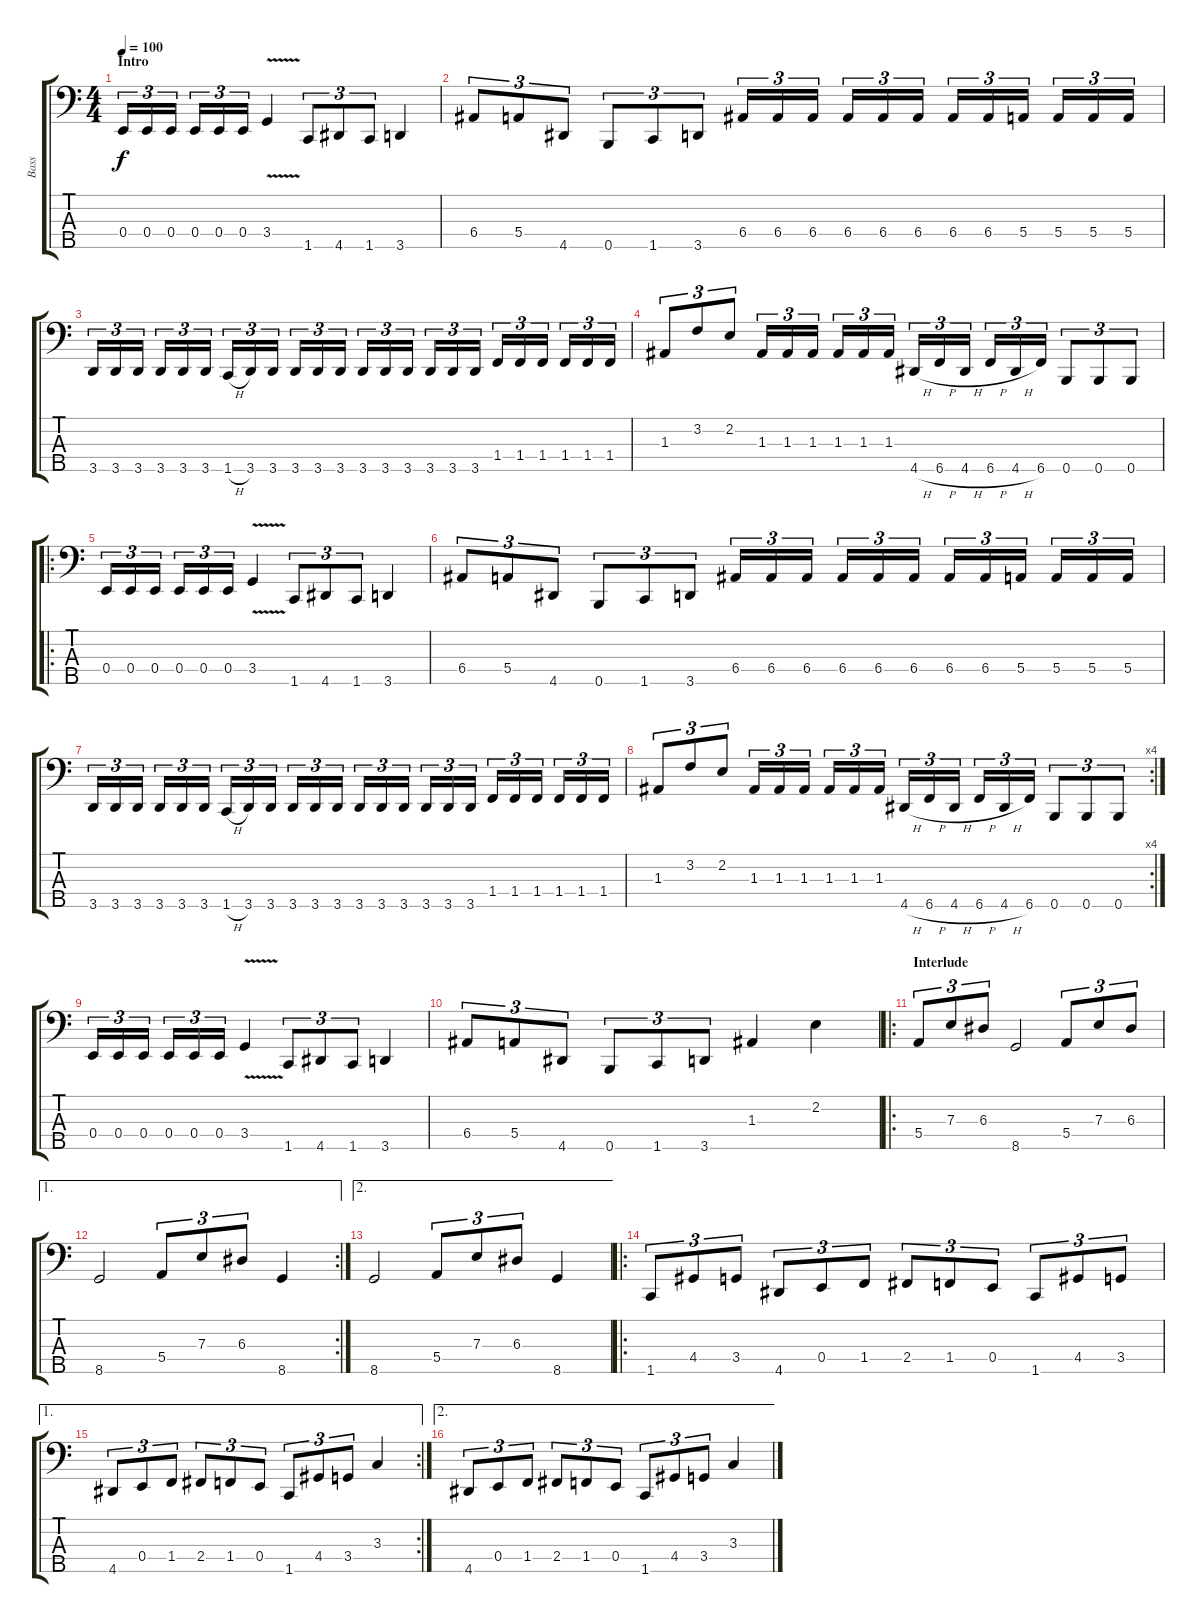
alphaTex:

\track ("Bass" "Bass") {instrument electricbassfinger}
\staff {score tabs}
\tuning (G2 D2 A1 E1 B0) {hide}
\ts (4 4)
\section ("" "Intro")
\tempo 100
\clef f4
\ks c
0.4.16{tu (3 2) dy f instrument electricbassfinger} 0.4.16{tu (3 2)} 0.4.16{tu (3 2)} 0.4.16{tu (3 2)} 0.4.16{tu (3 2)} 0.4.16{tu (3 2)} 3.4{v}.4 1.5.8{tu (3 2)} 4.5.8{tu (3 2)} 1.5.8{tu (3 2)} 3.5.4 |
6.4.8{tu (3 2)} 5.4.8{tu (3 2)} 4.5.8{tu (3 2)} 0.5.8{tu (3 2)} 1.5.8{tu (3 2)} 3.5.8{tu (3 2)} 6.4.16{tu (3 2)} 6.4.16{tu (3 2)} 6.4.16{tu (3 2)} 6.4.16{tu (3 2)} 6.4.16{tu (3 2)} 6.4.16{tu (3 2)} 6.4.16{tu (3 2)} 6.4.16{tu (3 2)} 5.4.16{tu (3 2)} 5.4.16{tu (3 2)} 5.4.16{tu (3 2)} 5.4.16{tu (3 2)} |
3.5.16{tu (3 2)} 3.5.16{tu (3 2)} 3.5.16{tu (3 2)} 3.5.16{tu (3 2)} 3.5.16{tu (3 2)} 3.5.16{tu (3 2)} 1.5{h}.16{tu (3 2)} 3.5.16{tu (3 2)} 3.5.16{tu (3 2)} 3.5.16{tu (3 2)} 3.5.16{tu (3 2)} 3.5.16{tu (3 2)} 3.5.16{tu (3 2)} 3.5.16{tu (3 2)} 3.5.16{tu (3 2)} 3.5.16{tu (3 2)} 3.5.16{tu (3 2)} 3.5.16{tu (3 2)} 1.4.16{tu (3 2)} 1.4.16{tu (3 2)} 1.4.16{tu (3 2)} 1.4.16{tu (3 2)} 1.4.16{tu (3 2)} 1.4.16{tu (3 2)} |
1.3.8{tu (3 2)} 3.2.8{tu (3 2)} 2.2.8{tu (3 2)} 1.3.16{tu (3 2)} 1.3.16{tu (3 2)} 1.3.16{tu (3 2)} 1.3.16{tu (3 2)} 1.3.16{tu (3 2)} 1.3.16{tu (3 2)} 4.5{h}.16{tu (3 2)} 6.5{h}.16{tu (3 2)} 4.5{h}.16{tu (3 2)} 6.5{h}.16{tu (3 2)} 4.5{h}.16{tu (3 2)} 6.5.16{tu (3 2)} 0.5.8{tu (3 2)} 0.5.8{tu (3 2)} 0.5.8{tu (3 2)} |
\ro
0.4.16{tu (3 2)} 0.4.16{tu (3 2)} 0.4.16{tu (3 2)} 0.4.16{tu (3 2)} 0.4.16{tu (3 2)} 0.4.16{tu (3 2)} 3.4{v}.4 1.5.8{tu (3 2)} 4.5.8{tu (3 2)} 1.5.8{tu (3 2)} 3.5.4 |
6.4.8{tu (3 2)} 5.4.8{tu (3 2)} 4.5.8{tu (3 2)} 0.5.8{tu (3 2)} 1.5.8{tu (3 2)} 3.5.8{tu (3 2)} 6.4.16{tu (3 2)} 6.4.16{tu (3 2)} 6.4.16{tu (3 2)} 6.4.16{tu (3 2)} 6.4.16{tu (3 2)} 6.4.16{tu (3 2)} 6.4.16{tu (3 2)} 6.4.16{tu (3 2)} 5.4.16{tu (3 2)} 5.4.16{tu (3 2)} 5.4.16{tu (3 2)} 5.4.16{tu (3 2)} |
3.5.16{tu (3 2)} 3.5.16{tu (3 2)} 3.5.16{tu (3 2)} 3.5.16{tu (3 2)} 3.5.16{tu (3 2)} 3.5.16{tu (3 2)} 1.5{h}.16{tu (3 2)} 3.5.16{tu (3 2)} 3.5.16{tu (3 2)} 3.5.16{tu (3 2)} 3.5.16{tu (3 2)} 3.5.16{tu (3 2)} 3.5.16{tu (3 2)} 3.5.16{tu (3 2)} 3.5.16{tu (3 2)} 3.5.16{tu (3 2)} 3.5.16{tu (3 2)} 3.5.16{tu (3 2)} 1.4.16{tu (3 2)} 1.4.16{tu (3 2)} 1.4.16{tu (3 2)} 1.4.16{tu (3 2)} 1.4.16{tu (3 2)} 1.4.16{tu (3 2)} |
\rc 4
1.3.8{tu (3 2)} 3.2.8{tu (3 2)} 2.2.8{tu (3 2)} 1.3.16{tu (3 2)} 1.3.16{tu (3 2)} 1.3.16{tu (3 2)} 1.3.16{tu (3 2)} 1.3.16{tu (3 2)} 1.3.16{tu (3 2)} 4.5{h}.16{tu (3 2)} 6.5{h}.16{tu (3 2)} 4.5{h}.16{tu (3 2)} 6.5{h}.16{tu (3 2)} 4.5{h}.16{tu (3 2)} 6.5.16{tu (3 2)} 0.5.8{tu (3 2)} 0.5.8{tu (3 2)} 0.5.8{tu (3 2)} |
0.4.16{tu (3 2)} 0.4.16{tu (3 2)} 0.4.16{tu (3 2)} 0.4.16{tu (3 2)} 0.4.16{tu (3 2)} 0.4.16{tu (3 2)} 3.4{v}.4 1.5.8{tu (3 2)} 4.5.8{tu (3 2)} 1.5.8{tu (3 2)} 3.5.4 |
6.4.8{tu (3 2)} 5.4.8{tu (3 2)} 4.5.8{tu (3 2)} 0.5.8{tu (3 2)} 1.5.8{tu (3 2)} 3.5.8{tu (3 2)} 1.3.4 2.2.4 |
\ro
\section ("" "Interlude")
5.4.8{tu (3 2)} 7.3.8{tu (3 2)} 6.3.8{tu (3 2)} 8.5.2 5.4.8{tu (3 2)} 7.3.8{tu (3 2)} 6.3.8{tu (3 2)} |
\ae 1
\rc 2
8.5.2 5.4.8{tu (3 2)} 7.3.8{tu (3 2)} 6.3.8{tu (3 2)} 8.5.4 |
\ae 2
8.5.2 5.4.8{tu (3 2)} 7.3.8{tu (3 2)} 6.3.8{tu (3 2)} 8.5.4 |
\ro
1.5.8{tu (3 2)} 4.4.8{tu (3 2)} 3.4.8{tu (3 2)} 4.5.8{tu (3 2)} 0.4.8{tu (3 2)} 1.4.8{tu (3 2)} 2.4.8{tu (3 2)} 1.4.8{tu (3 2)} 0.4.8{tu (3 2)} 1.5.8{tu (3 2)} 4.4.8{tu (3 2)} 3.4.8{tu (3 2)} |
\ae 1
\rc 2
4.5.8{tu (3 2)} 0.4.8{tu (3 2)} 1.4.8{tu (3 2)} 2.4.8{tu (3 2)} 1.4.8{tu (3 2)} 0.4.8{tu (3 2)} 1.5.8{tu (3 2)} 4.4.8{tu (3 2)} 3.4.8{tu (3 2)} 3.3.4 |
\ae 2
4.5.8{tu (3 2)} 0.4.8{tu (3 2)} 1.4.8{tu (3 2)} 2.4.8{tu (3 2)} 1.4.8{tu (3 2)} 0.4.8{tu (3 2)} 1.5.8{tu (3 2)} 4.4.8{tu (3 2)} 3.4.8{tu (3 2)} 3.3.4
